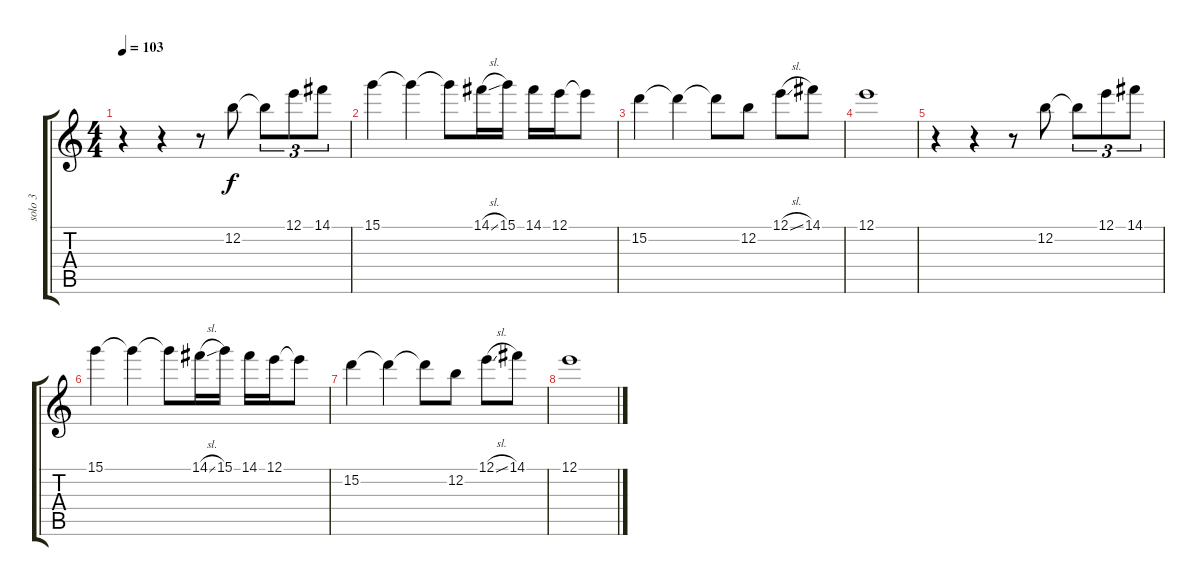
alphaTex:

\track ("solo 3" "solo 3") {instrument acousticguitarsteel}
\staff {score tabs}
\tuning (E4 B3 G3 D3 A2 E2) {hide}
\ts (4 4)
\tempo 103
\clef g2
\ks c
r.4{dy f} r.4 r.8 12.2.8 12.2{t}.8{tu (3 2)} 12.1.8{tu (3 2)} 14.1.8{tu (3 2)} |
15.1.4 15.1{t}.4 15.1{t}.8 14.1{sl}.16 15.1.16 14.1.16 12.1.16 12.1{t}.8 |
15.2.4 15.2{t}.4 15.2{t}.8 12.2.8 12.1{sl}.8 14.1.8 |
12.1.1 |
r.4 r.4 r.8 12.2.8 12.2{t}.8{tu (3 2)} 12.1.8{tu (3 2)} 14.1.8{tu (3 2)} |
15.1.4 15.1{t}.4 15.1{t}.8 14.1{sl}.16 15.1.16 14.1.16 12.1.16 12.1{t}.8 |
15.2.4 15.2{t}.4 15.2{t}.8 12.2.8 12.1{sl}.8 14.1.8 |
12.1.1
